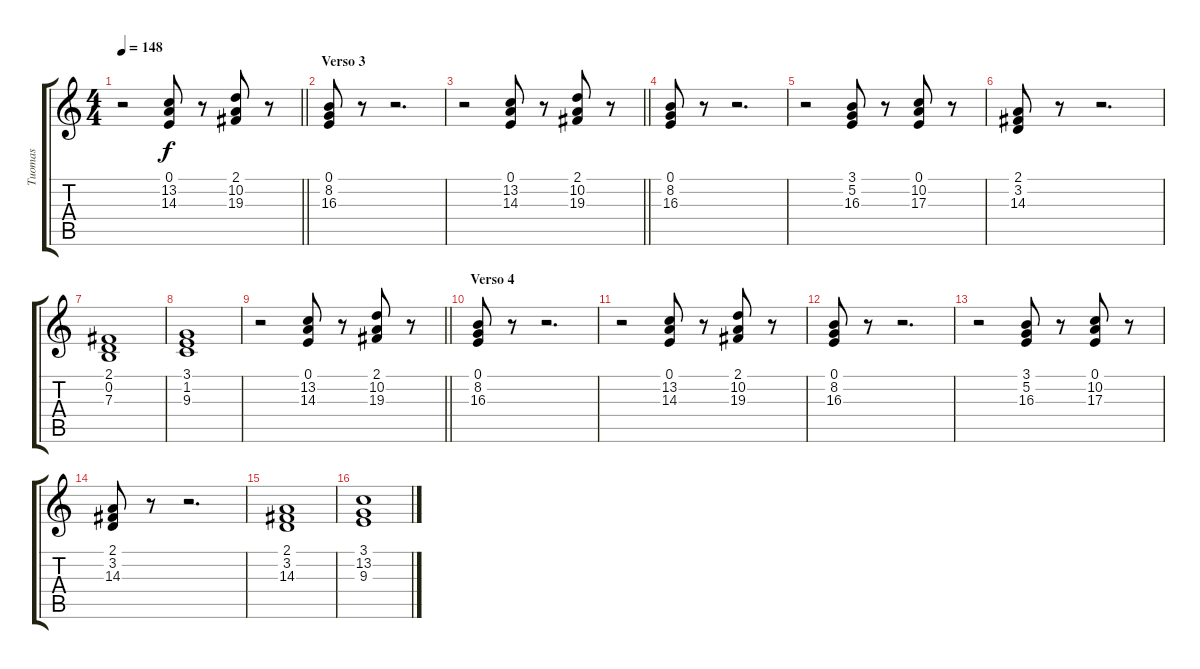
\track ("Tuomas" "Tuomas") {instrument synthstrings1}
\staff {score tabs}
\tuning (E4 B3 G3 D3 A2 E2) {hide}
\ts (4 4)
\tempo 148
\clef g2
\barLineRight lightlight
\ks c
r.2{dy f balance 8 instrument stringensemble1} (0.1 13.2 14.3).8 r.8 (2.1 10.2 19.3).8 r.8 |
\section ("" "Verso 3")
(0.1 8.2 16.3).8 r.8 r.2{d} |
\barLineRight lightlight
r.2 (0.1 13.2 14.3).8 r.8 (2.1 10.2 19.3).8 r.8 |
(0.1 8.2 16.3).8 r.8 r.2{d} |
r.2 (3.1 5.2 16.3).8 r.8 (0.1 10.2 17.3).8 r.8 |
(2.1 3.2 14.3).8 r.8 r.2{d} |
(2.1 0.2 7.3).1 |
(3.1 1.2 9.3).1 |
\barLineRight lightlight
r.2 (0.1 13.2 14.3).8 r.8 (2.1 10.2 19.3).8 r.8 |
\section ("" "Verso 4")
(0.1 8.2 16.3).8 r.8 r.2{d} |
r.2 (0.1 13.2 14.3).8 r.8 (2.1 10.2 19.3).8 r.8 |
(0.1 8.2 16.3).8 r.8 r.2{d} |
r.2 (3.1 5.2 16.3).8 r.8 (0.1 10.2 17.3).8 r.8 |
(2.1 3.2 14.3).8 r.8 r.2{d} |
(2.1 3.2 14.3).1 |
(3.1 13.2 9.3).1
